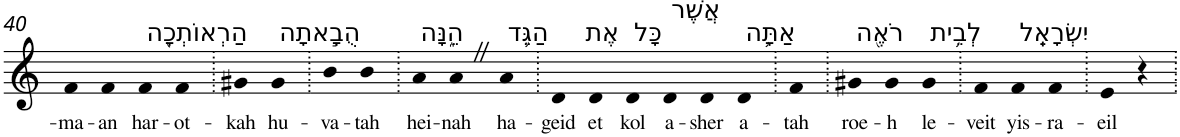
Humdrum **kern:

**kern	**text
*part1	*part1
*staff1	*staff1
*I"Piano	*
*I'Pno	*
!!LO:PB:g=z
*clefG2	*
*k[]	*
=40	=40
!	!LO:LY:b
4f	-ma-
!	!LO:LY:b
4f	-an
!LO:TX:a:t=הַרְאוֹתְכָ֖ה	!
!	!LO:LY:b
4f	har-
!	!LO:LY:b
4f	-ot-
=41.	=41.
!	!LO:LY:b
4g#X	-kah
!LO:TX:a:t=הֻבָ֣אתָה	!
!	!LO:LY:b
4g#	hu-
=42.	=42.
!	!LO:LY:b
4b	-va-
!	!LO:LY:b
4b	-tah
=43.	=43.
!LO:TX:a:t=הֵ֑נָּה	!
!	!LO:LY:b
4a	hei-
!	!LO:LY:b
4aZ	-nah
!LO:TX:a:t=הַגֵּ֛ד	!
!	!LO:LY:b
4a	ha-
=44.	=44.
!	!LO:LY:b
4d	-geid
!LO:TX:a:t=אֶת	!
!	!LO:LY:b
4d	et
!LO:TX:a:t=כָּל	!
!	!LO:LY:b
4d	kol
!LO:TX:a:t=אֲשֶׁר	!
!	!LO:LY:b
4d	a-
!	!LO:LY:b
4d	-sher
!LO:TX:a:t=אַתָּ֥ה	!
!	!LO:LY:b
4d	a-
=45.	=45.
!	!LO:LY:b
4f	-tah
=46.	=46.
!LO:TX:a:t=רֹאֶ֖ה	!
!	!LO:LY:b
4g#X	roe-
!	!LO:LY:b
4g#	-h
!LO:TX:a:t=לְבֵ֥ית	!
!	!LO:LY:b
4g#	le-
=47.	=47.
!	!LO:LY:b
4f	-veit
!LO:TX:a:t=יִשְׂרָאֵֽל	!
!	!LO:LY:b
4f	yis-
!	!LO:LY:b
4f	-ra-
=48.	=48.
!	!LO:LY:b
4e	-eil
4r	.
=.	=.
*-	*-
